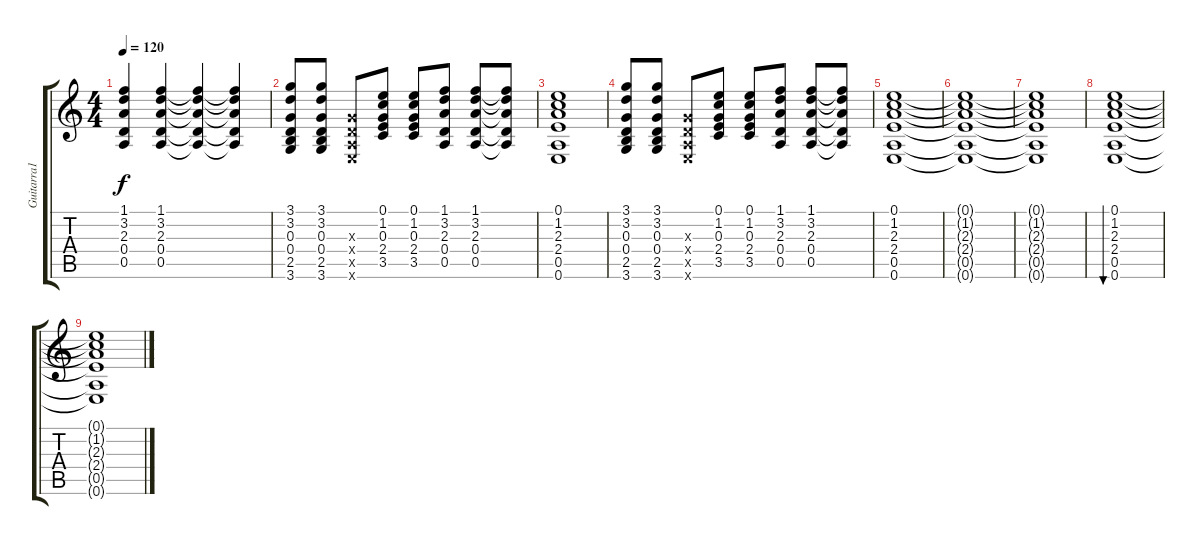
\track ("Guitarra1" "Guitarra1") {instrument acousticguitarnylon}
\staff {score tabs}
\tuning (E4 B3 G3 D3 A2 E2) {hide}
\ts (4 4)
\tempo 120
\clef g2
\ks c
(1.1 3.2 2.3 0.4 0.5).4{dy f} (1.1 3.2 2.3 0.4 0.5).4 (1.1{t} 3.2{t} 2.3{t} 0.4{t} 0.5{t}).4 (1.1{t} 3.2{t} 2.3{t} 0.4{t} 0.5{t}).4 |
(3.1 3.2 0.3 0.4 2.5 3.6).8 (3.1 3.2 0.3 0.4 2.5 3.6).8 (0.3{x} 0.4{x} 0.5{x} 0.6{x}).8 (0.1 1.2 0.3 2.4 3.5).8 (0.1 1.2 0.3 2.4 3.5).8 (1.1 3.2 2.3 0.4 0.5).8 (1.1 3.2 2.3 0.4 0.5).8 (1.1{t} 3.2{t} 2.3{t} 0.4{t} 0.5{t}).8 |
(0.1 1.2 2.3 2.4 0.5 0.6).1 |
(3.1 3.2 0.3 0.4 2.5 3.6).8 (3.1 3.2 0.3 0.4 2.5 3.6).8 (0.3{x} 0.4{x} 0.5{x} 0.6{x}).8 (0.1 1.2 0.3 2.4 3.5).8 (0.1 1.2 0.3 2.4 3.5).8 (1.1 3.2 2.3 0.4 0.5).8 (1.1 3.2 2.3 0.4 0.5).8 (1.1{t} 3.2{t} 2.3{t} 0.4{t} 0.5{t}).8 |
(0.1 1.2 2.3 2.4 0.5 0.6).1 |
(0.1{t} 1.2{t} 2.3{t} 2.4{t} 0.5{t} 0.6{t}).1 |
(0.1{t} 1.2{t} 2.3{t} 2.4{t} 0.5{t} 0.6{t}).1 |
(0.1 1.2 2.3 2.4 0.5 0.6).1{bu 480} |
(0.1{t} 1.2{t} 2.3{t} 2.4{t} 0.5{t} 0.6{t}).1
